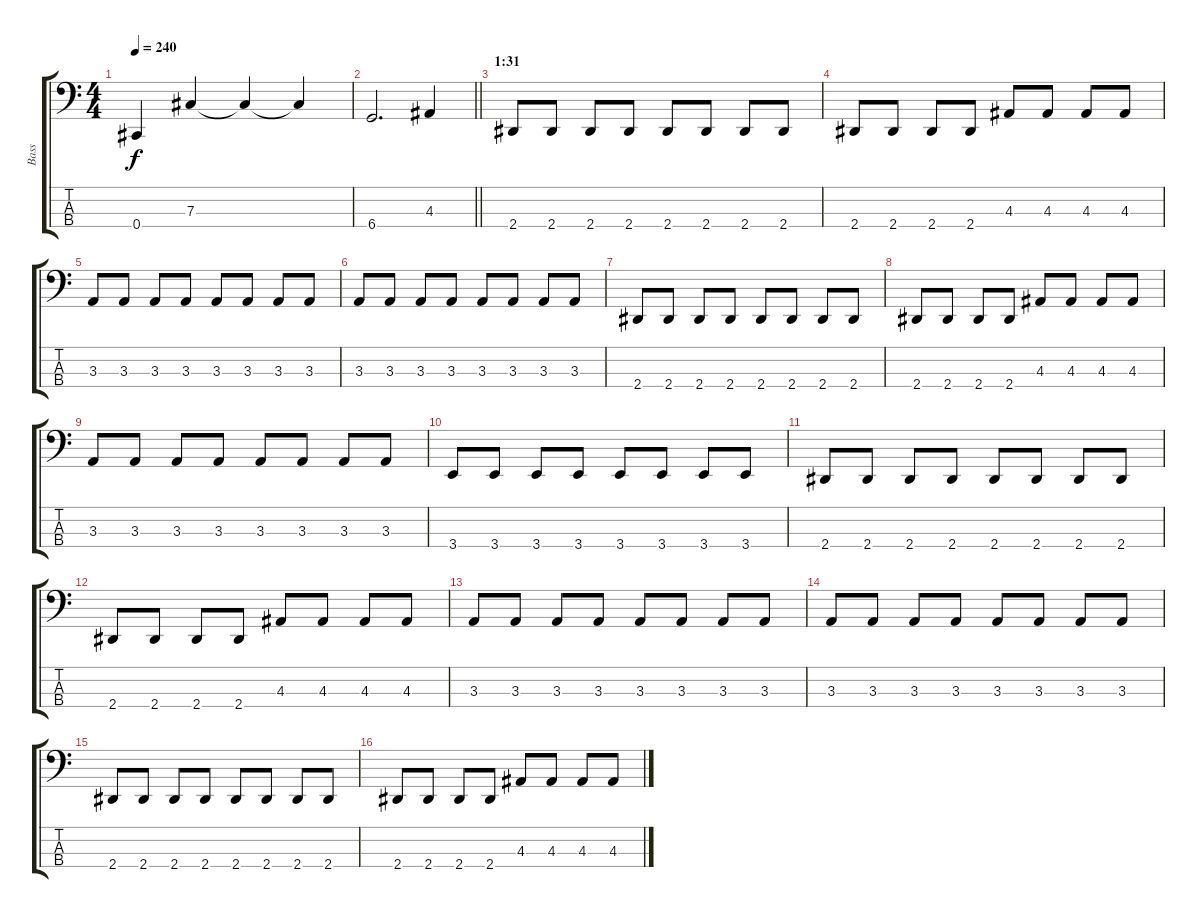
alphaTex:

\track ("Bass" "Bass") {instrument electricbasspick}
\staff {score tabs}
\tuning (E2 B1 Gb1 Db1) {hide}
\ts (4 4)
\tempo 240
\clef f4
\ks c
0.4.4{dy f} 7.3.4 7.3{t}.4 7.3{t}.4 |
\barLineRight lightlight
6.4.2{d} 4.3.4 |
\section ("" "1:31")
2.4.8 2.4.8 2.4.8 2.4.8 2.4.8 2.4.8 2.4.8 2.4.8 |
2.4.8 2.4.8 2.4.8 2.4.8 4.3.8 4.3.8 4.3.8 4.3.8 |
3.3.8 3.3.8 3.3.8 3.3.8 3.3.8 3.3.8 3.3.8 3.3.8 |
3.3.8 3.3.8 3.3.8 3.3.8 3.3.8 3.3.8 3.3.8 3.3.8 |
2.4.8 2.4.8 2.4.8 2.4.8 2.4.8 2.4.8 2.4.8 2.4.8 |
2.4.8 2.4.8 2.4.8 2.4.8 4.3.8 4.3.8 4.3.8 4.3.8 |
3.3.8 3.3.8 3.3.8 3.3.8 3.3.8 3.3.8 3.3.8 3.3.8 |
3.4.8 3.4.8 3.4.8 3.4.8 3.4.8 3.4.8 3.4.8 3.4.8 |
2.4.8 2.4.8 2.4.8 2.4.8 2.4.8 2.4.8 2.4.8 2.4.8 |
2.4.8 2.4.8 2.4.8 2.4.8 4.3.8 4.3.8 4.3.8 4.3.8 |
3.3.8 3.3.8 3.3.8 3.3.8 3.3.8 3.3.8 3.3.8 3.3.8 |
3.3.8 3.3.8 3.3.8 3.3.8 3.3.8 3.3.8 3.3.8 3.3.8 |
2.4.8 2.4.8 2.4.8 2.4.8 2.4.8 2.4.8 2.4.8 2.4.8 |
2.4.8 2.4.8 2.4.8 2.4.8 4.3.8 4.3.8 4.3.8 4.3.8
